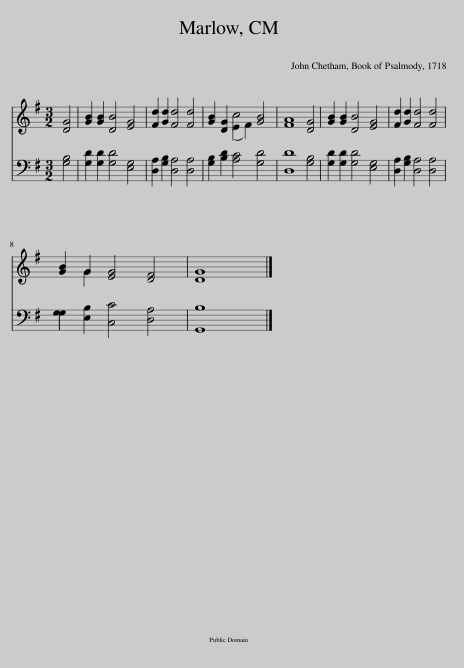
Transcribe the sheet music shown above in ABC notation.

X:1
%%score ( 1 2 ) ( 3 4 )
L:1/8
M:3/2
I:linebreak $
K:G
V:1 treble
V:2 treble
V:3 bass
V:4 bass
V:1
 [DG]4 | [GB]2 [GB]2 [DB]4 [EG]4 | [Fd]2 [Gd]2 [Fd]4 [Fd]4 | [GB]2 [DG]2 (E2 F2) [GB]4 | [FA]8 [DG]4 | %5
 [GB]2 [GB]2 [DB]4 [EG]4 | [Fd]2 [Gd]2 [Fd]4 [Fd]4 |$ [GB]2 G2 [EG]4 [DF]4 | [DG]8 |] %9
V:2
 x4 | x12 | x12 | x4 c4 x4 | x12 | %5
 x12 | x12 |$ x2 G2 x8 | x8 |] %9
V:3
 [G,B,]4 | [G,D]2 [G,D]2 [G,D]4 [E,G,]4 | [D,A,]2 [G,B,]2 [D,A,]4 [D,A,]4 | [G,B,]2 [B,D]2 [A,C]4 [G,D]4 | [D,D]8 [G,B,]4 | %5
 [G,D]2 [G,D]2 [G,D]4 [E,G,]4 | [D,A,]2 [G,B,]2 [D,A,]4 [D,A,]4 |$ G,2 [E,B,]2 [C,C]4 [D,A,]4 | [G,,B,]8 |] %9
V:4
 x4 | x12 | x12 | x12 | x12 | %5
 x12 | x12 |$ G,2 x10 | x8 |] %9
